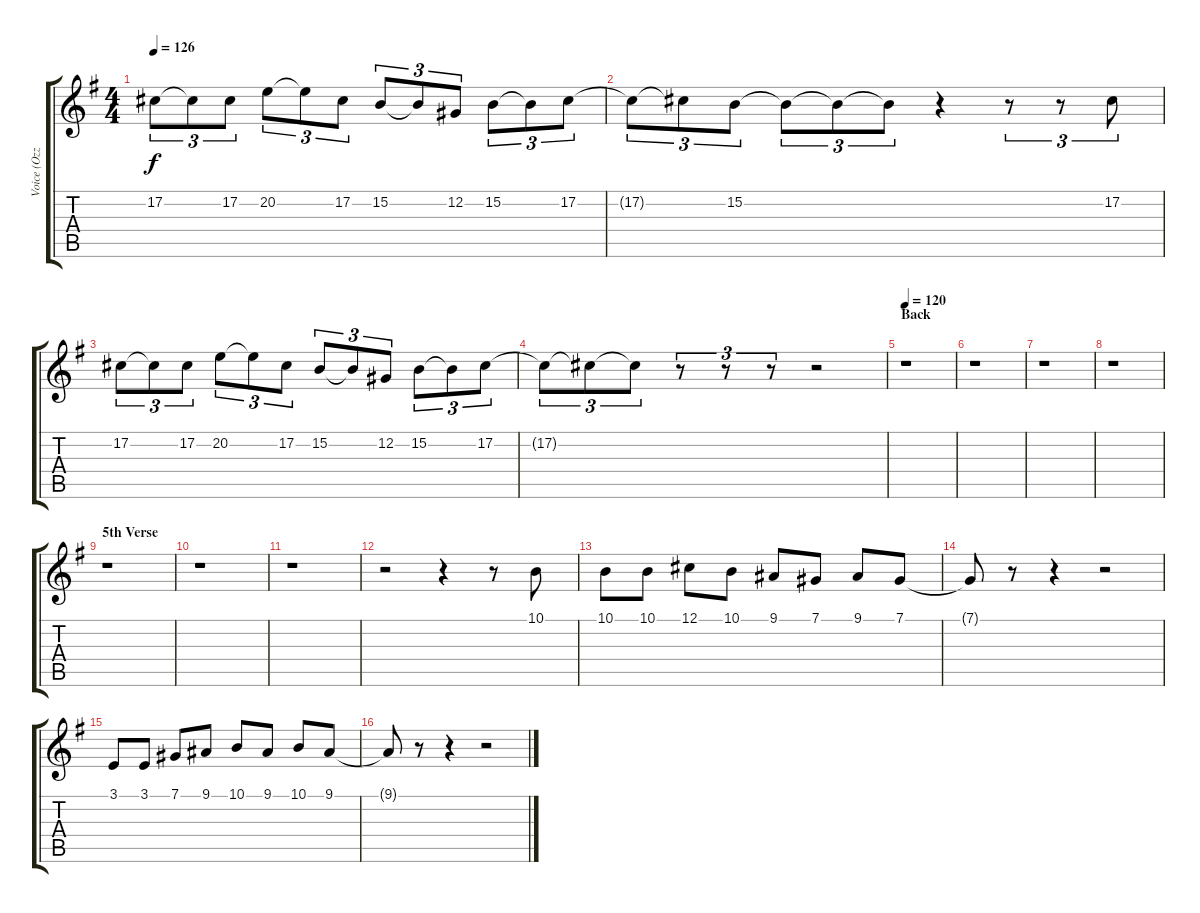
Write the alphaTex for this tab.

\track ("Voice (Ozzy Osbourne)" "Voice (Ozz") {instrument altosax}
\staff {score tabs}
\tuning (Db4 Ab3 E3 B2 Gb2 Db2) {hide}
\ts (4 4)
\tempo 126
\clef g2
\ks g
17.2.8{tu (3 2) dy f} 17.2{t}.8{tu (3 2)} 17.2.8{tu (3 2)} 20.2.8{tu (3 2)} 20.2{t}.8{tu (3 2)} 17.2.8{tu (3 2)} 15.2.8{tu (3 2)} 15.2{t}.8{tu (3 2)} 12.2.8{tu (3 2)} 15.2.8{tu (3 2)} 15.2{t}.8{tu (3 2)} 17.2.8{tu (3 2)} |
17.2{t}.8{tu (3 2)} 17.2{t}.8{tu (3 2)} 15.2.8{tu (3 2)} 15.2{t}.8{tu (3 2)} 15.2{t}.8{tu (3 2)} 15.2{t}.8{tu (3 2)} r.4 r.8{tu (3 2)} r.8{tu (3 2)} 17.2.8{tu (3 2)} |
17.2.8{tu (3 2)} 17.2{t}.8{tu (3 2)} 17.2.8{tu (3 2)} 20.2.8{tu (3 2)} 20.2{t}.8{tu (3 2)} 17.2.8{tu (3 2)} 15.2.8{tu (3 2)} 15.2{t}.8{tu (3 2)} 12.2.8{tu (3 2)} 15.2.8{tu (3 2)} 15.2{t}.8{tu (3 2)} 17.2.8{tu (3 2)} |
17.2{t}.8{tu (3 2)} 17.2{t}.8{tu (3 2)} 17.2{t}.8{tu (3 2)} r.8{tu (3 2)} r.8{tu (3 2)} r.8{tu (3 2)} r.2 |
\section ("" "Back")
\tempo 120
r.1 |
r.1 |
r.1 |
r.1 |
\section ("" "5th Verse")
r.1 |
r.1 |
r.1 |
r.2 r.4 r.8 10.1.8 |
10.1.8 10.1.8 12.1.8 10.1.8 9.1.8 7.1.8 9.1.8 7.1.8 |
7.1{t}.8 r.8 r.4 r.2 |
3.1.8 3.1.8 7.1.8 9.1.8 10.1.8 9.1.8 10.1.8 9.1.8 |
9.1{t}.8 r.8 r.4 r.2
